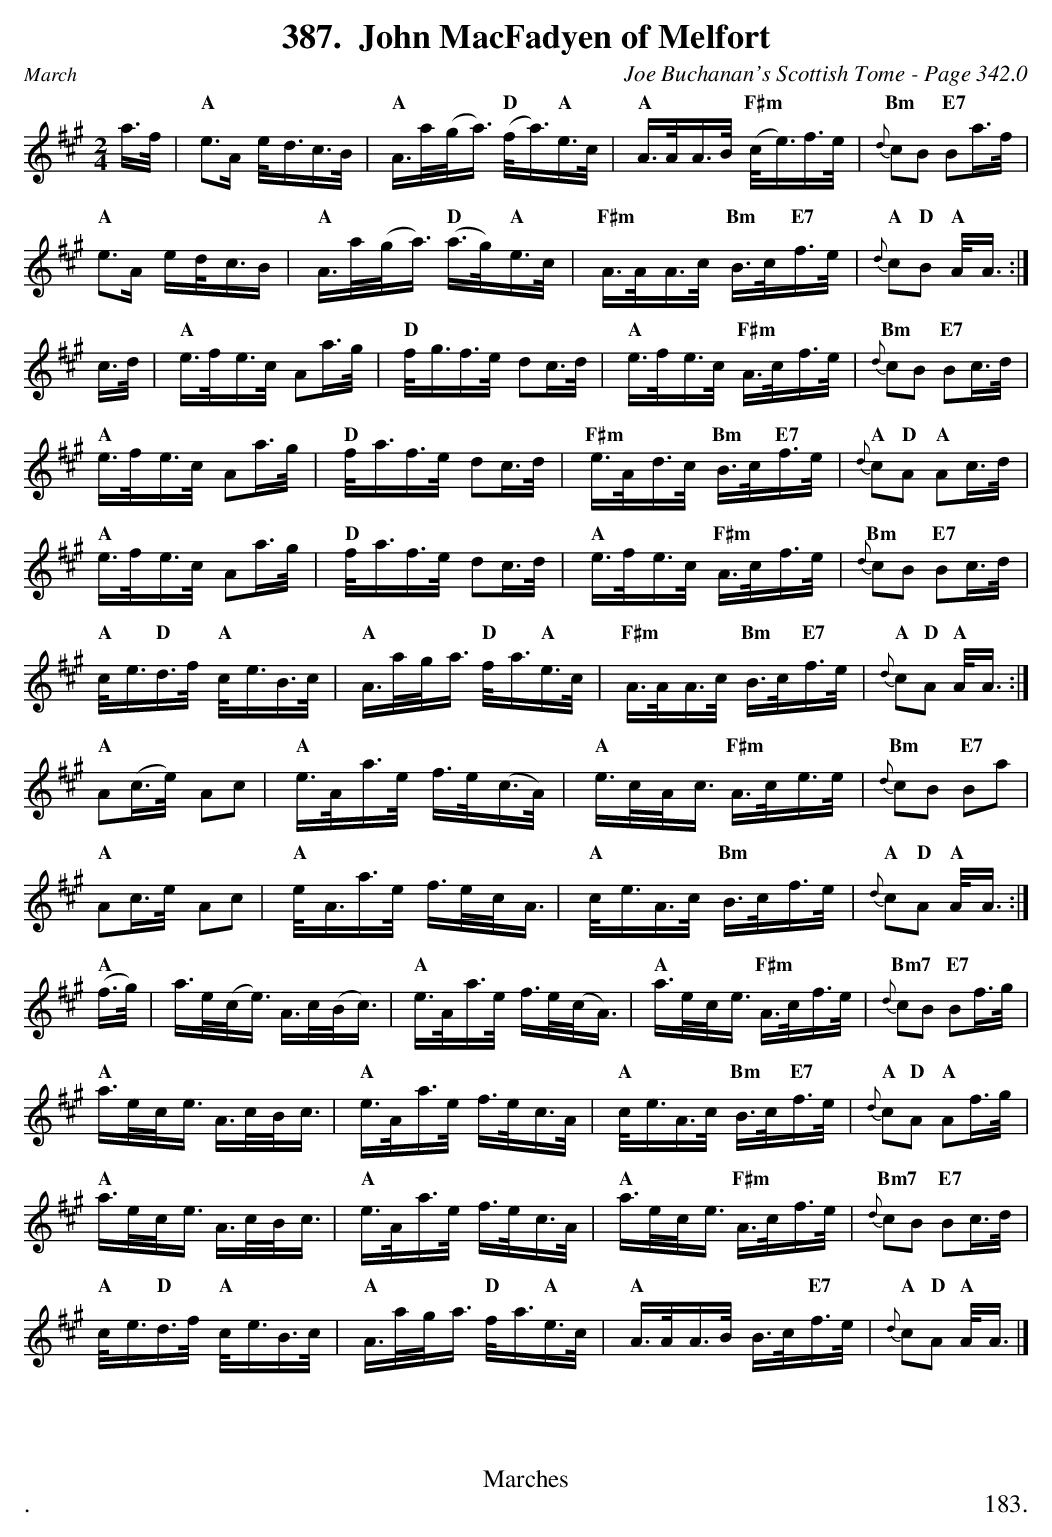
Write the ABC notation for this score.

X:1
T:John MacFadyen of Melfort
C:Joe Buchanan's Scottish Tome - Page 342.0
L:1/16
M:2/4
K:A
a>f | "A" e2>A2 e<dc>B | "A" A>a(g<a) "D" (f<a)"A"e>c | "A" A>AA>B "F#m" (c<e)f>e | "Bm"{d}c2B2 "E7" B2a>f |
"A" e2>A2 ed<cB | "A" A>a(g<a) "D" (a>g)"A"e>c | "F#m" A>AA>c "Bm" B>c"E7"f>e | "A" {d}c2"D"B2 "A" A<A :|
c>d | "A" e>fe>c A2a>g | "D" f<gf>e d2c>d | "A" e>fe>c "F#m" A>cf>e  | "Bm" {d}c2B2 "E7" B2c>d  |
"A" e>fe>c A2a>g | "D" f<af>e d2c>d | "F#m" e>Ad>c "Bm" B>c"E7"f>e | "A" {d}c2"D"A2 "A" A2c>d |
"A" e>fe>c A2a>g | "D" f<af>e d2c>d | "A" e>fe>c "F#m" A>cf>e | "Bm" {d}c2B2 "E7" B2c>d |
"A" c<e"D"d>f "A" c<eB>c | "A" A>ag<a "D" f<a"A"e>c | "F#m" A>AA>c "Bm" B>c"E7"f>e | "A" {d}c2"D"A2 "A" A<A :|
"A" A2(c>e) A2c2 | "A" e>Aa>e f>e(c>A) | "A" e>cA<c "F#m" A>ce>e | "Bm" {d}c2B2 "E7" B2a2 |
"A" A2c>e A2c2 | "A" e<Aa>e f>ec<A | "A" c<eA>c "Bm" B>cf>e | "A" {d}c2"D"A2 "A" A<A :|
"A" (f>g) | a>e(c<e) A>c(B<c) | "A" e>Aa>e f>e(c<A) | "A" a>ec<e "F#m" A>cf>e | "Bm7" {d}c2B2 "E7" B2f>g |
"A" a>ec<e A>cB<c | "A" e>Aa>e f>ec>A | "A" c<eA>c "Bm" B>c"E7"f>e | "A" {d}c2"D"A2 "A" A2f>g |
"A" a>ec<e A>cB<c | "A" e>Aa>e f>ec>A | "A" a>ec<e "F#m" A>cf>e | "Bm7" {d}c2B2 "E7" B2c>d |
"A" c<e"D"d>f "A" c<eB>c | "A" A>ag<a "D" f<a"A"e>c | "A" A>AA>B B>c"E7"f>e | "A" {d}c2"D"A2 "A" A<A |]
